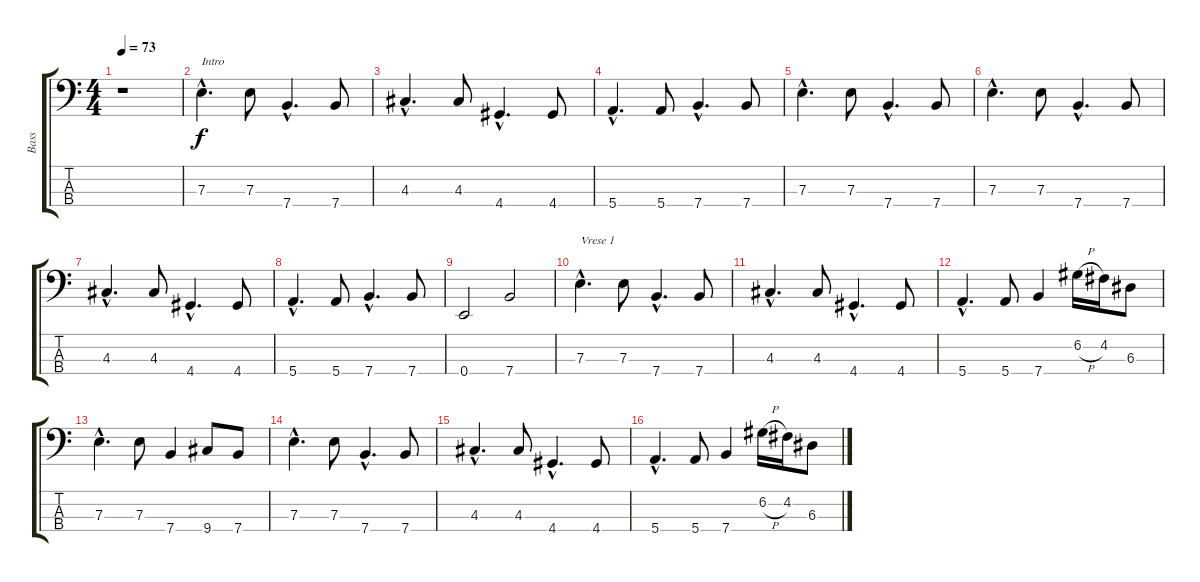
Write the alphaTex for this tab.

\track ("Bass" "Bass") {instrument electricbassfinger}
\staff {score tabs}
\tuning (G2 D2 A1 E1) {hide}
\ts (4 4)
\tempo 73
\clef f4
\ks c
r.1{dy f instrument electricbassfinger} |
7.3{hac}.4{d txt "Intro"} 7.3.8 7.4{hac}.4{d} 7.4.8 |
4.3{hac}.4{d} 4.3.8 4.4{hac}.4{d} 4.4.8 |
5.4{hac}.4{d} 5.4.8 7.4{hac}.4{d} 7.4.8 |
7.3{hac}.4{d} 7.3.8 7.4{hac}.4{d} 7.4.8 |
7.3{hac}.4{d} 7.3.8 7.4{hac}.4{d} 7.4.8 |
4.3{hac}.4{d} 4.3.8 4.4{hac}.4{d} 4.4.8 |
5.4{hac}.4{d} 5.4.8 7.4{hac}.4{d} 7.4.8 |
0.4.2 7.4.2 |
7.3{hac}.4{d txt "Vrese 1"} 7.3.8 7.4{hac}.4{d} 7.4.8 |
4.3{hac}.4{d} 4.3.8 4.4{hac}.4{d} 4.4.8 |
5.4{hac}.4{d} 5.4.8 7.4.4 6.2{h}.16 4.2.16 6.3.8 |
7.3{hac}.4{d} 7.3.8 7.4.4 9.4.8 7.4.8 |
7.3{hac}.4{d} 7.3.8 7.4{hac}.4{d} 7.4.8 |
4.3{hac}.4{d} 4.3.8 4.4{hac}.4{d} 4.4.8 |
5.4{hac}.4{d} 5.4.8 7.4.4 6.2{h}.16 4.2.16 6.3.8
